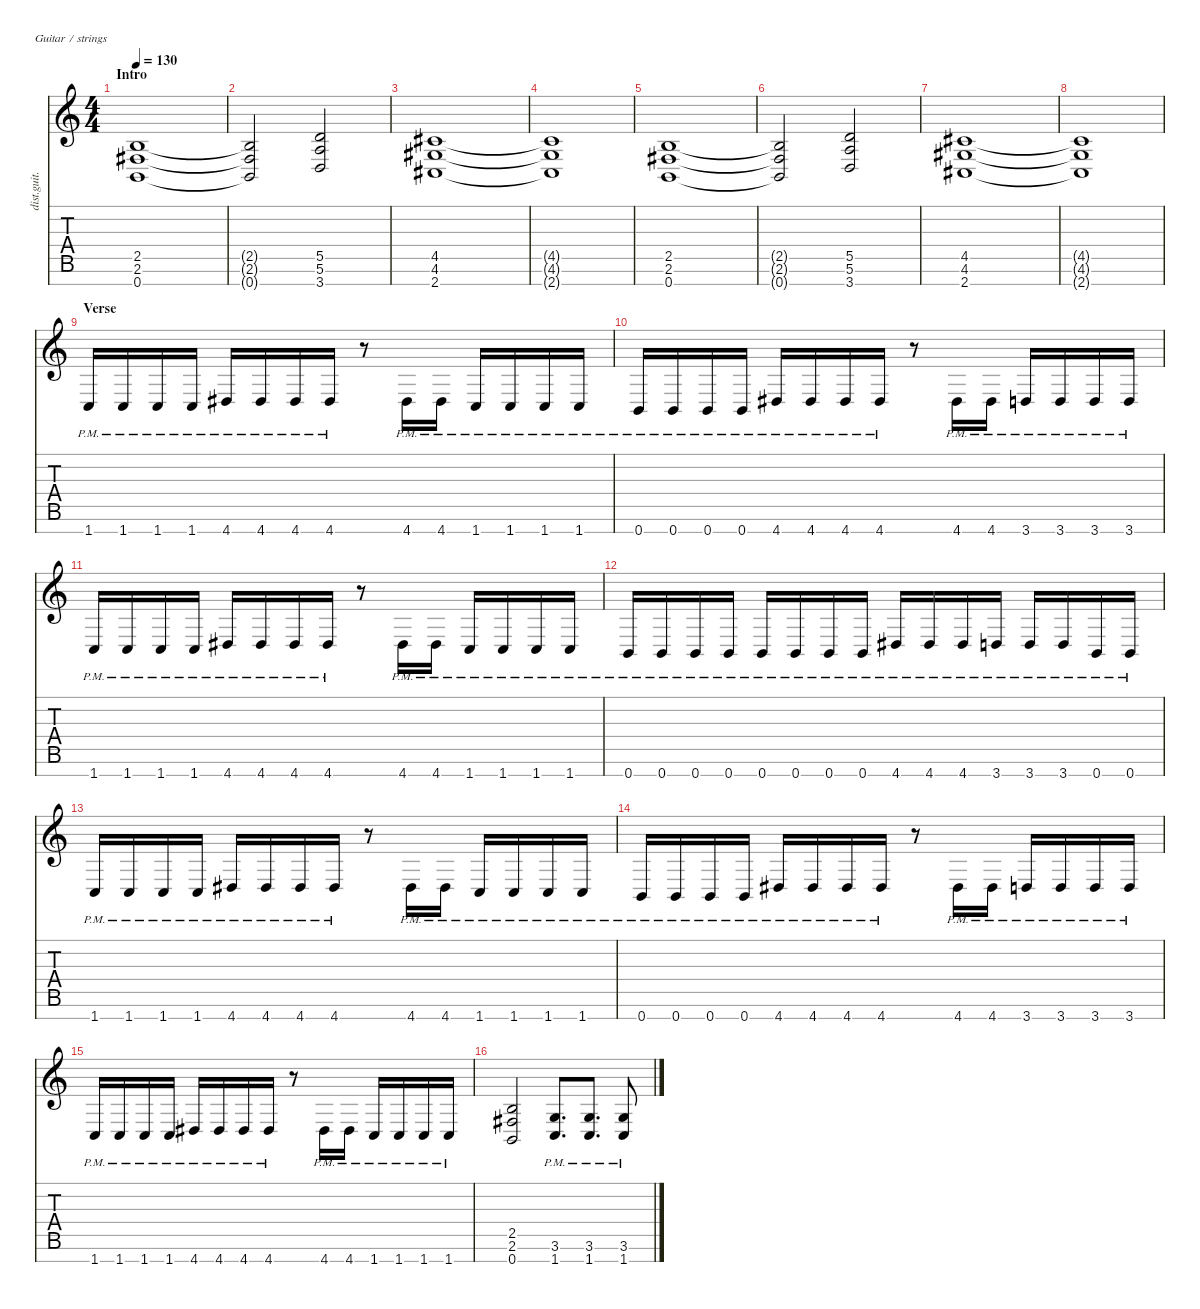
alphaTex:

\defaultSystemsLayout 4
\hideDynamics
\bracketExtendMode nobrackets
\track ("Distortion Guitar - Zoli" "dist.guit.") {instrument distortionguitar}
\staff {score tabs}
\tuning (E4 B3 G3 D3 A2 E2 B1)
\ts (4 4)
\section ("" "Intro")
\tempo 130
\clef g2
\ks c
(0.7 2.6{acc #} 2.5).1{dy mf instrument distortionguitar beam Up} |
(0.7{t} 2.6{t acc #} 2.5{t}).2{beam Up} (3.7 5.6 5.5).2{beam Up} |
(2.7{acc #} 4.6{acc #} 4.5{acc #}).1{beam Up} |
(2.7{t acc #} 4.6{t acc #} 4.5{t acc #}).1{beam Up} |
(0.7 2.6{acc #} 2.5).1{beam Up} |
(0.7{t} 2.6{t acc #} 2.5{t}).2{beam Up} (3.7 5.6 5.5).2{beam Up} |
(2.7{acc #} 4.6{acc #} 4.5{acc #}).1{beam Up} |
(2.7{t acc #} 4.6{t acc #} 4.5{t acc #}).1{beam Up} |
\section ("" "Verse")
1.7{pm}.16{beam Up} 1.7{pm}.16{beam Up} 1.7{pm}.16{beam Up} 1.7{pm}.16{beam Up} 4.7{pm acc #}.16{beam Up} 4.7{pm acc #}.16{beam Up} 4.7{pm acc #}.16{beam Up} 4.7{pm acc #}.16{beam Up} r.8{beam Down} 4.7{pm acc #}.16{beam Up} 4.7{pm acc #}.16{beam Up} 1.7{pm}.16{beam Up} 1.7{pm}.16{beam Up} 1.7{pm}.16{beam Up} 1.7{pm}.16{beam Up} |
0.7{pm}.16{beam Up} 0.7{pm}.16{beam Up} 0.7{pm}.16{beam Up} 0.7{pm}.16{beam Up} 4.7{pm acc #}.16{beam Up} 4.7{pm acc #}.16{beam Up} 4.7{pm acc #}.16{beam Up} 4.7{pm acc #}.16{beam Up} r.8{beam Down} 4.7{pm acc #}.16{beam Up} 4.7{pm acc #}.16{beam Up} 3.7{pm}.16{beam Up} 3.7{pm}.16{beam Up} 3.7{pm}.16{beam Up} 3.7{pm}.16{beam Up} |
1.7{pm}.16{beam Up} 1.7{pm}.16{beam Up} 1.7{pm}.16{beam Up} 1.7{pm}.16{beam Up} 4.7{pm acc #}.16{beam Up} 4.7{pm acc #}.16{beam Up} 4.7{pm acc #}.16{beam Up} 4.7{pm acc #}.16{beam Up} r.8{beam Down} 4.7{pm acc #}.16{beam Up} 4.7{pm acc #}.16{beam Up} 1.7{pm}.16{beam Up} 1.7{pm}.16{beam Up} 1.7{pm}.16{beam Up} 1.7{pm}.16{beam Up} |
0.7{pm}.16{beam Up} 0.7{pm}.16{beam Up} 0.7{pm}.16{beam Up} 0.7{pm}.16{beam Up} 0.7{pm}.16{beam Up} 0.7{pm}.16{beam Up} 0.7{pm}.16{beam Up} 0.7{pm}.16{beam Up} 4.7{pm acc #}.16{beam Up} 4.7{pm acc #}.16{beam Up} 4.7{pm acc #}.16{beam Up} 3.7{pm}.16{beam Up} 3.7{pm}.16{beam Up} 3.7{pm}.16{beam Up} 0.7{pm}.16{beam Up} 0.7{pm}.16{beam Up} |
1.7{pm}.16{beam Up} 1.7{pm}.16{beam Up} 1.7{pm}.16{beam Up} 1.7{pm}.16{beam Up} 4.7{pm acc #}.16{beam Up} 4.7{pm acc #}.16{beam Up} 4.7{pm acc #}.16{beam Up} 4.7{pm acc #}.16{beam Up} r.8{beam Down} 4.7{pm acc #}.16{beam Up} 4.7{pm acc #}.16{beam Up} 1.7{pm}.16{beam Up} 1.7{pm}.16{beam Up} 1.7{pm}.16{beam Up} 1.7{pm}.16{beam Up} |
0.7{pm}.16{beam Up} 0.7{pm}.16{beam Up} 0.7{pm}.16{beam Up} 0.7{pm}.16{beam Up} 4.7{pm acc #}.16{beam Up} 4.7{pm acc #}.16{beam Up} 4.7{pm acc #}.16{beam Up} 4.7{pm acc #}.16{beam Up} r.8{beam Down} 4.7{pm acc #}.16{beam Up} 4.7{pm acc #}.16{beam Up} 3.7{pm}.16{beam Up} 3.7{pm}.16{beam Up} 3.7{pm}.16{beam Up} 3.7{pm}.16{beam Up} |
1.7{pm}.16{beam Up} 1.7{pm}.16{beam Up} 1.7{pm}.16{beam Up} 1.7{pm}.16{beam Up} 4.7{pm acc #}.16{beam Up} 4.7{pm acc #}.16{beam Up} 4.7{pm acc #}.16{beam Up} 4.7{pm acc #}.16{beam Up} r.8{beam Down} 4.7{pm acc #}.16{beam Up} 4.7{pm acc #}.16{beam Up} 1.7{pm}.16{beam Up} 1.7{pm}.16{beam Up} 1.7{pm}.16{beam Up} 1.7{pm}.16{beam Up} |
(0.7 2.6{acc #} 2.5).2{beam Up} (1.7{pm} 3.6{pm}).8{d beam Up} (1.7{pm} 3.6{pm}).8{d beam Up} (1.7{pm} 3.6{pm}).8{beam Up}
